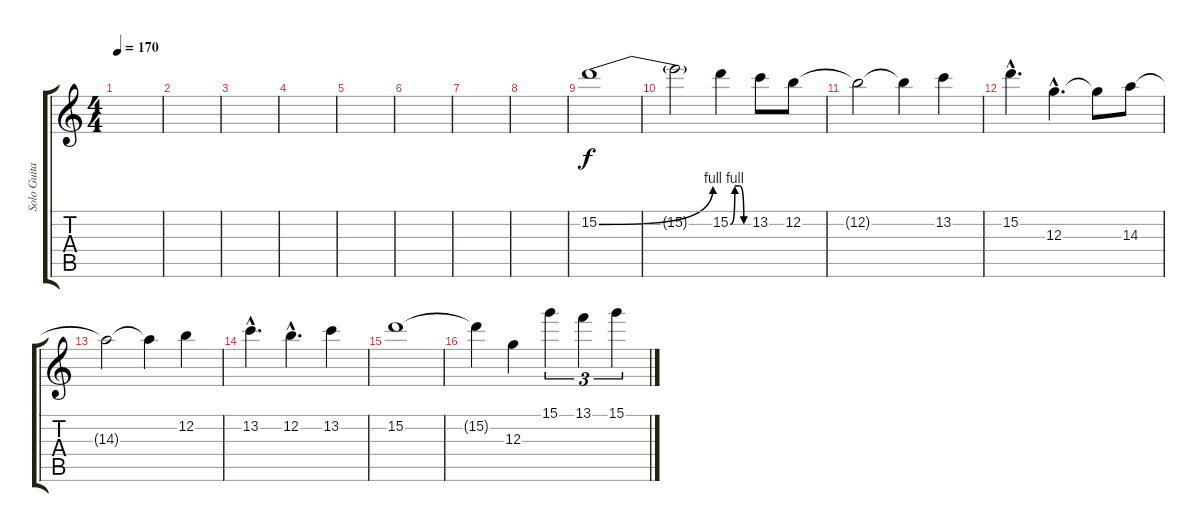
\track ("Solo Guitar" "Solo Guita") {instrument overdrivenguitar}
\staff {score tabs}
\tuning (E4 B3 G3 D3 A2 E2) {hide}
\ts (4 4)
\tempo 170
\clef g2
\ks c
|
|
|
|
|
|
|
|
15.2{be (bend 0 0 60 4)}.1 |
15.2{t}.2 15.2{be (custom 0 0 15 4 30 4 45 0 60 0)}.4 13.2.8 12.2.8 |
12.2{t}.2 12.2{t}.4 13.2.4 |
15.2{hac}.4{d} 12.3{hac}.4{d} 12.3{t}.8 14.3.8 |
14.3{t}.2 14.3{t}.4 12.2.4 |
13.2{hac}.4{d} 12.2{hac}.4{d} 13.2.4 |
15.2.1 |
15.2{t}.4 12.3.4 15.1.4{tu (3 2)} 13.1.4{tu (3 2)} 15.1.4{tu (3 2)}
